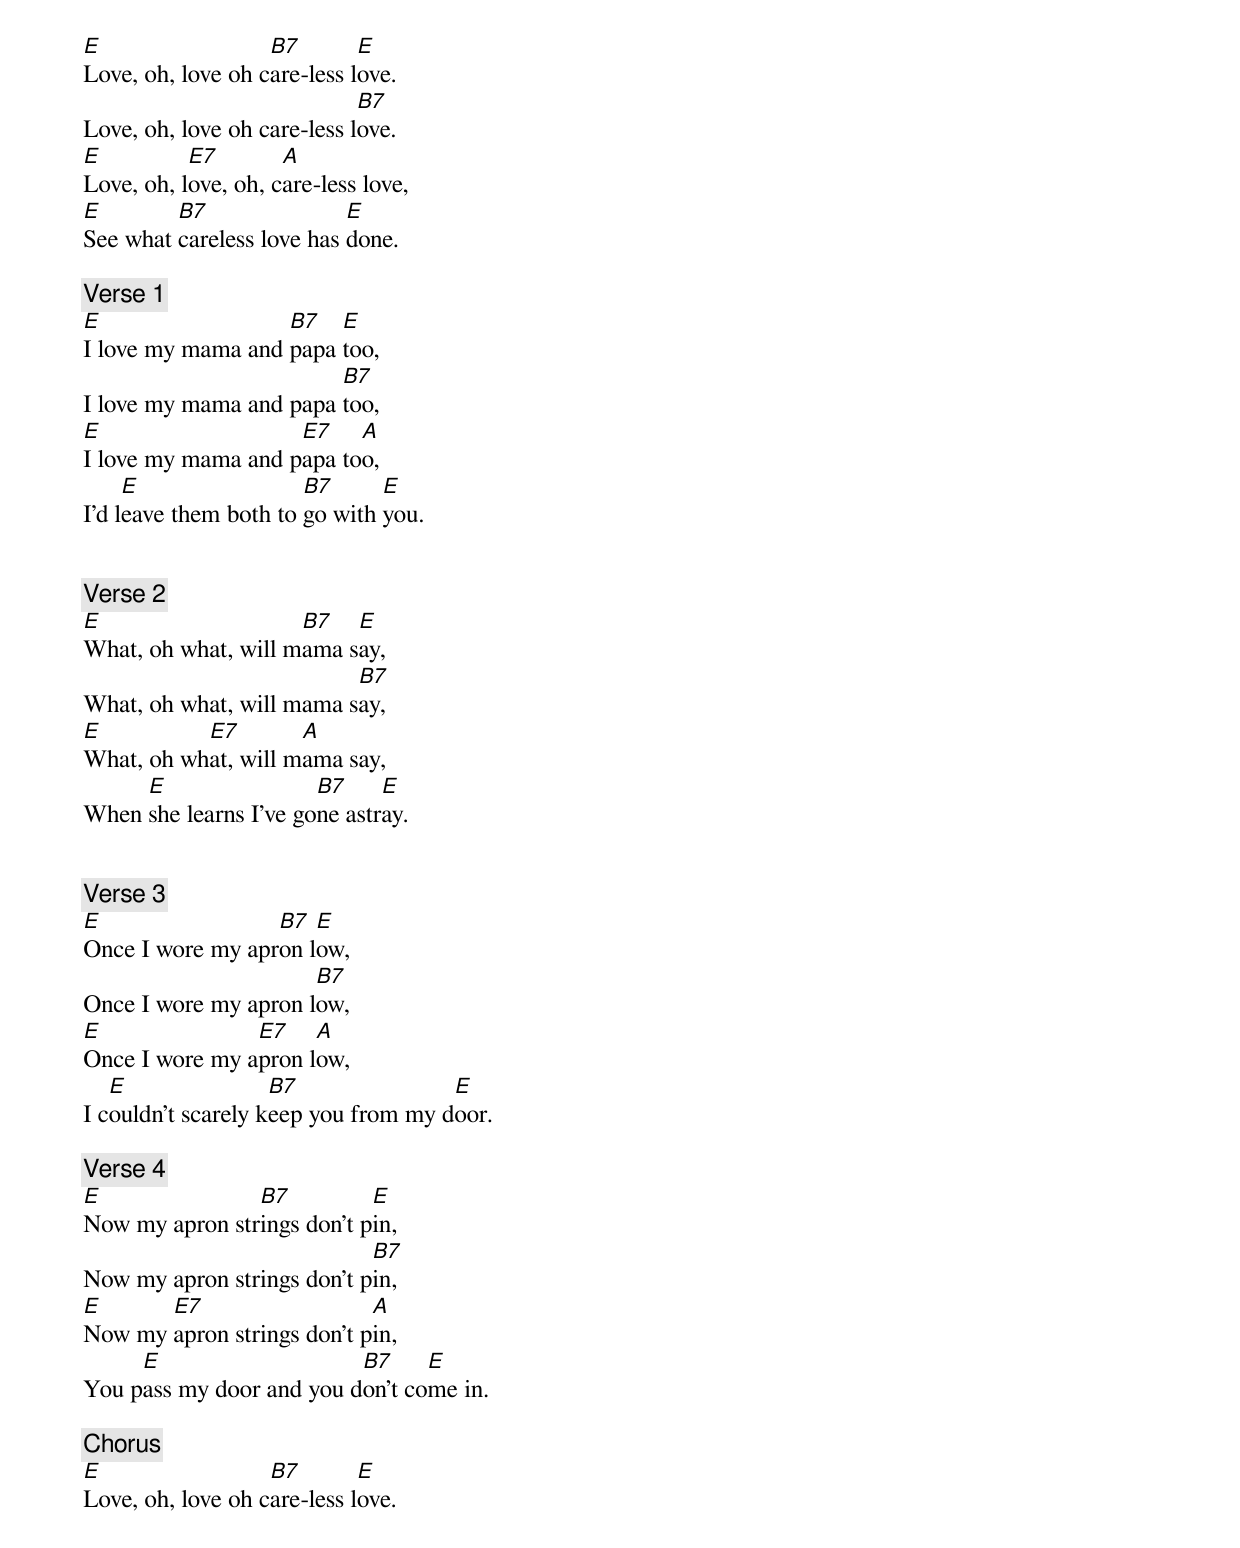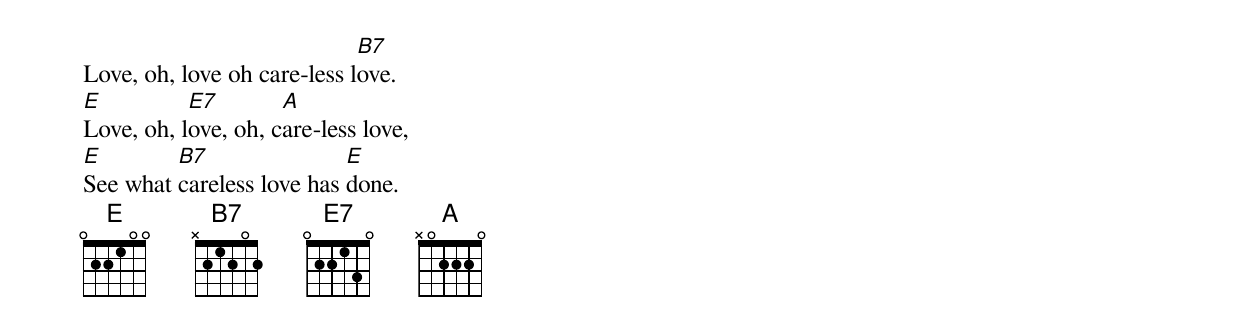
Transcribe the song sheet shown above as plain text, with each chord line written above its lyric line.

E                  B7        E
Love, oh, love oh care-less love.
                             B7
Love, oh, love oh care-less love.
E          E7        A
Love, oh, love, oh, care-less love,
E        B7                E
See what careless love has done.

[Verse 1]
E                  B7   E
I love my mama and papa too,
                        B7
I love my mama and papa too,
E                   E7    A
I love my mama and papa too,
     E                 B7      E
I'd leave them both to go with you.


[Verse 2]
E                    B7   E
What, oh what, will mama say,
                          B7
What, oh what, will mama say,
E          E7        A
What, oh what, will mama say,
     E                 B7     E
When she learns I've gone astray.


[Verse 3]
E                 B7  E
Once I wore my apron low,
                      B7
Once I wore my apron low,
E               E7    A
Once I wore my apron low,
   E                B7               E
I couldn't scarely keep you from my door.

[Verse 4]
E               B7          E
Now my apron strings don't pin,
                            B7
Now my apron strings don't pin,
E      E7                   A
Now my apron strings don't pin,
     E                    B7     E
You pass my door and you don't come in.

[Chorus]
E                  B7        E
Love, oh, love oh care-less love.
                             B7
Love, oh, love oh care-less love.
E          E7        A
Love, oh, love, oh, care-less love,
E        B7                E
See what careless love has done.
